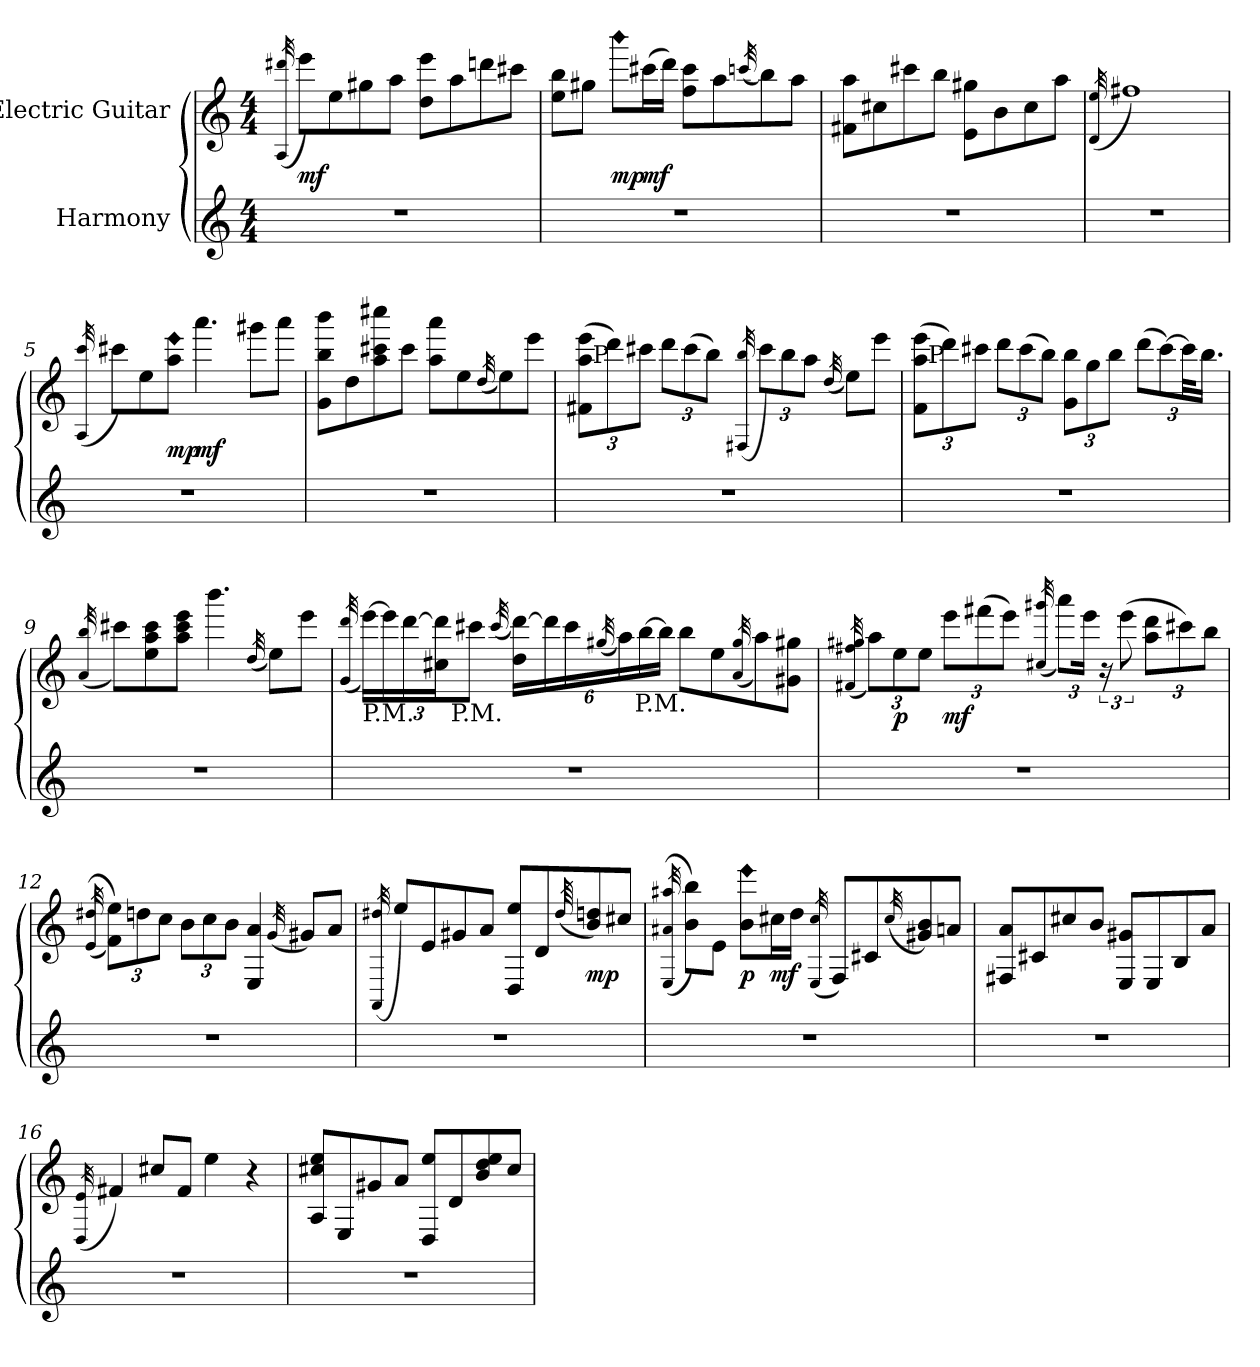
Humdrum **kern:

**kern	**kern	**dynam
*part2	*part1	*part1
*staff2	*staff1	*staff1
*I"Harmony	*I"Electric Guitar	*
*clefG2	*clefG2	*
*ITrd7c12	*ITrd7c12	*
*k[]	*k[]	*
*C:	*C:	*
*M4/4	*M4/4	*
*MM66	*MM66	*
=1	=1	=1
.	(32qAA/ 32qdd#X/	.
!	!	!LO:DY:b
1r	8ee\L)	mf
.	8e\	.
.	8g#X\	.
.	8a\J	.
.	8d\ 8ee\L	.
.	8a\	.
.	8ddn\	.
.	8cc#X\J	.
=2	=2	=2
1r	8e\ 8b\L	.
.	8g#X\J	.
!	!LO:N:head=diamond	!LO:DY:b
.	8bb\L	mp
!	!	!LO:DY:b
.	(16cc#X\L	mf
.	16dd\JJ)	.
.	8f\ 8cc#\L	.
.	8a\	.
.	(32qccn/	.
.	8b\)	.
.	8a\J	.
!!LO:LB:g=z
=3	=3	=3
*	*MM63	*
1r	8F#X\ 8a\L	.
.	8c#X\	.
.	8cc#X\	.
.	8b\J	.
.	8E\ 8g#X\L	.
.	8B\	.
.	8c#\	.
.	8a\J	.
=4	=4	=4
.	(32qD/ 32qe/	.
1r	1f#X)	.
=5	=5	=5
*	*MM64	*
.	(32qAA/ 32qcc/	.
1r	8cc#X\L)	.
.	8e\	.
!	!LO:N:n=2:head=diamond	!LO:DY:b
.	8a\ 8ee\J	mp
!	!	!LO:DY:b
.	4.aa\	mf
.	8gg#X\L	.
.	8aa\J	.
=6	=6	=6
1r	8G\ 8b\ 8bb\L	.
.	8d\	.
.	8a\ 8cc#X\ 8ccc#X\	.
.	8cc#\J	.
.	8a\ 8aa\L	.
.	8e\	.
.	(32qd/	.
.	8e\)	.
.	8ee\J	.
!!LO:LB:g=z
=7	=7	=7
*	*Xbrackettup	*
*	*^	*
1r	(12F#X\ 12a\ 12ee\L	24ryy	.
!	!	!LO:TX:a:t=P	!
.	.	3%2ryy	.
.	12dd\)	.	.
.	12cc#X\J	.	.
.	12dd\L	.	.
.	(12cc#\	.	.
.	12b\J)	.	.
.	(32qFF#X/ 32qb/	.	.
.	12cc#\L)	.	.
.	12b\	.	.
.	12a\J	.	.
.	.	6..ryy	.
.	(32qd/	.	.
.	8e\L)	.	.
.	8ee\J	.	.
=8	=8	=8	=8
*	*MM64	*	*
1r	(12F\ 12a\ 12ee\L	24ryy	.
!	!	!LO:TX:a:t=P	!
.	.	3%2ryy	.
.	12dd\)	.	.
.	12cc#X\J	.	.
.	12dd\L	.	.
.	(12cc#\	.	.
.	12b\J)	.	.
.	12G\ 12b\L	.	.
.	12g\	.	.
.	12b\J	.	.
.	.	6..ryy	.
.	(12dd\L	.	.
.	[12cc#\)	.	.
.	48cc#\KL]	.	.
.	24.b\JJ	.	.
*	*v	*v	*
!!LO:LB:g=z
=9	=9	=9
*	*MM66	*
.	(32qA/ 32qb/	.
1r	8cc#X\L)	.
.	8e\ 8a\ 8cc#\	.
.	8a\ 8cc#\ 8ee\J	.
.	4.bb\	.
.	(32qd/	.
.	8e\L)	.
.	8ee\J	.
=10	=10	=10
*	*MM62	*
.	(32qG/ 32qdd/	.
!	!LO:TX:b:t=P.M.	!
1r	[24ee\LL)	.
.	24ee\]	.
.	[24dd\	.
*	*brackettup	*
.	24c#X\ 24dd\]J	.
!	!LO:TX:b:t=P.M.	!
.	12cc#X\J	.
.	(32qcc#/	.
.	24d\ [24dd\LL)	.
.	24dd\]	.
.	24cc#\	.
.	(32qg#X/	.
*	*Xbrackettup	*
.	24a\)	.
!	!LO:TX:b:t=P.M.	!
.	[24b\	.
.	24b\JJ]	.
.	8b\L	.
.	8e\	.
.	(32qA/ 32qg#/	.
.	8a\)	.
.	8G#X\ 8g#\J	.
!!LO:LB:g=z
=11	=11	=11
*	*MM65	*
.	(32qF#X/ 32qf#X/ 32qg#X/	.
1r	12a\L)	.
!	!	!LO:DY:b
.	12e\	p
.	12e\J	.
!	!	!LO:DY:b
.	12ee\L	mf
.	(12ff#X\	.
.	12ee\J)	.
.	(32qc#X/ 32qgg#X/	.
*	*brackettup	*
.	12aa\L)	.
.	24ee\Jk	.
.	24r	.
.	(12ee\	.
*	*Xbrackettup	*
.	12a\ 12dd\L	.
.	12cc#X\)	.
.	12b\J	.
=12	=12	=12
*	*MM65	*
.	((32qE/ 32qd#X/	.
1r	12F\ 12e\L))	.
.	12dn\	.
.	12c\J	.
.	12B\L	.
.	12c\	.
.	12B\J	.
.	4EE/ 4A/	.
.	(32qG/	.
.	8G#X/L)	.
.	8A/J	.
!!LO:PB:g=z
=13	=13	=13
*	*MM63	*
.	(32qAAA/ 32qd#X/	.
1r	8e/L)	.
.	8E/	.
.	8G#X/	.
.	8A/J	.
.	8DD/ 8e/L	.
.	8D/	.
.	(64qd#/	.
!	!	!LO:DY:b
.	8B/ 8dn/)	mp
.	8c#X/J	.
=14	=14	=14
*	*MM66	*
.	((32qEE/ 32qA#X/ 32qa#X/	.
1r	8B\ 8b\L))	.
.	8E\J	.
!	!LO:N:n=2:head=diamond	!LO:DY:b
.	8B\ 8ee\L	p
!	!	!LO:DY:b
.	16c#X\L	mf
.	16d\JJ	.
.	(32qEE/ 32qc#/	.
.	8FF/L)	.
.	8C#X/	.
.	(32qc#/	.
.	8G#X/ 8B/)	.
.	8An/J	.
!!LO:LB:g=z
=15	=15	=15
*	*MM64	*
1r	8FF#X/ 8A/L	.
.	8C#X/	.
.	8c#X/	.
.	8B/J	.
.	8EE/ 8G#X/L	.
.	8EE/	.
.	8BB/	.
.	8A/J	.
=16	=16	=16
.	(32qDD/ 32qE/	.
1r	4F#X/)	.
.	8c#X/L	.
.	8F#/J	.
.	4e\	.
.	4r	.
=17	=17	=17
1r	8AA/ 8c#X/ 8e/L	.
.	8EE/	.
.	8G#X/	.
.	8A/J	.
.	8DD/ 8e/L	.
.	8D/	.
.	8B/ 8d/ 8e/	.
.	8c#/J	.
=	=	=
*-	*-	*-
